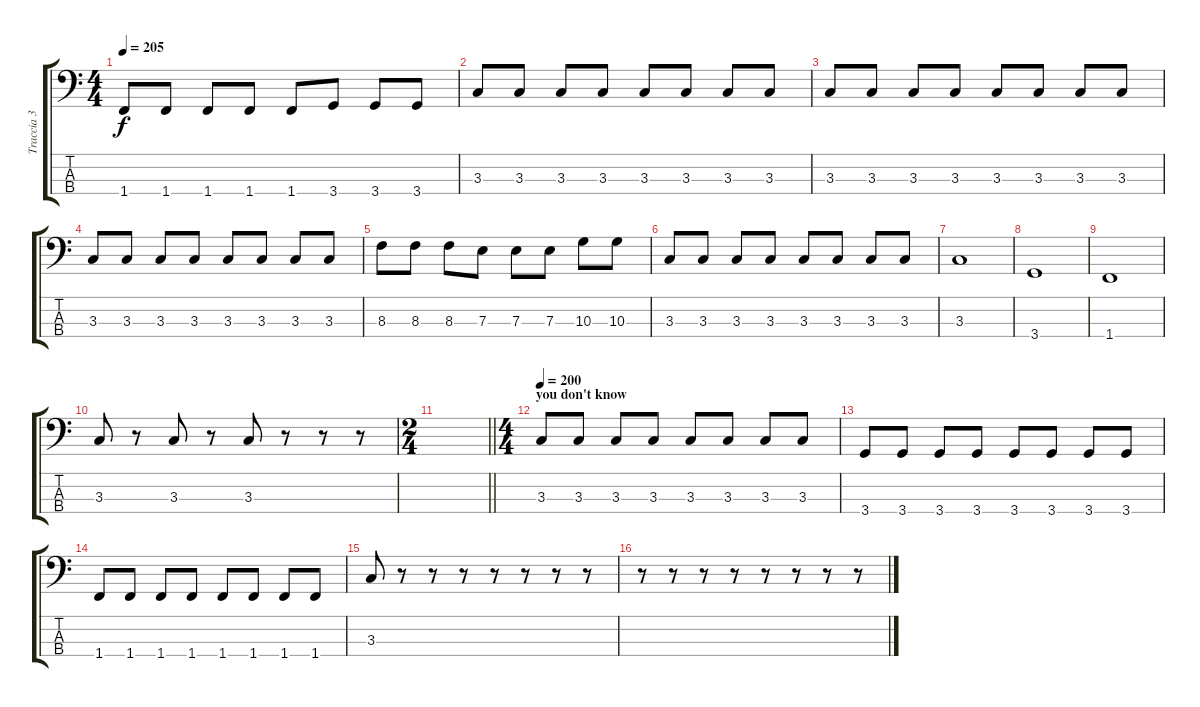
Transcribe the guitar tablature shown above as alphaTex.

\track ("Traccia 3" "Traccia 3") {instrument electricbassfinger}
\staff {score tabs}
\tuning (G2 D2 A1 E1) {hide}
\ts (4 4)
\tempo 205
\clef f4
\ks c
1.4.8{dy f} 1.4.8 1.4.8 1.4.8 1.4.8 3.4.8 3.4.8 3.4.8 |
3.3.8 3.3.8 3.3.8 3.3.8 3.3.8 3.3.8 3.3.8 3.3.8 |
3.3.8 3.3.8 3.3.8 3.3.8 3.3.8 3.3.8 3.3.8 3.3.8 |
3.3.8 3.3.8 3.3.8 3.3.8 3.3.8 3.3.8 3.3.8 3.3.8 |
8.3.8 8.3.8 8.3.8 7.3.8 7.3.8 7.3.8 10.3.8 10.3.8 |
3.3.8 3.3.8 3.3.8 3.3.8 3.3.8 3.3.8 3.3.8 3.3.8 |
3.3.1 |
3.4.1 |
1.4.1 |
3.3.8 r.8 3.3.8 r.8 3.3.8 r.8 r.8 r.8 |
\ts (2 4)
\barLineRight lightlight
|
\ts (4 4)
\section ("" "you don't know")
\tempo 200
3.3.8 3.3.8 3.3.8 3.3.8 3.3.8 3.3.8 3.3.8 3.3.8 |
3.4.8 3.4.8 3.4.8 3.4.8 3.4.8 3.4.8 3.4.8 3.4.8 |
1.4.8 1.4.8 1.4.8 1.4.8 1.4.8 1.4.8 1.4.8 1.4.8 |
3.3.8 r.8 r.8 r.8 r.8 r.8 r.8 r.8 |
r.8 r.8 r.8 r.8 r.8 r.8 r.8 r.8
